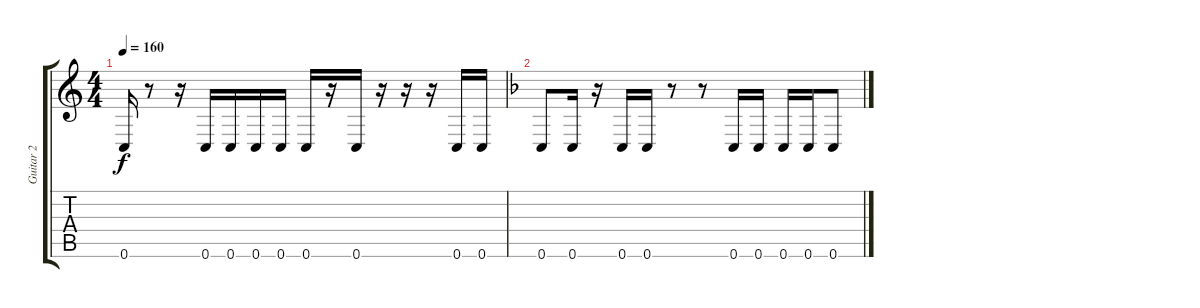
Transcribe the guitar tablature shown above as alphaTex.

\track ("Guitar 2" "Guitar 2") {instrument overdrivenguitar}
\staff {score tabs}
\tuning (D4 A3 F3 C3 G2 C2) {hide}
\ts (4 4)
\tempo 160
\clef g2
\ks c
0.6{t}.16{dy f} r.8 r.16 0.6.16 0.6.16 0.6.16 0.6.16 0.6.16 r.16 0.6.16 r.16 r.16 r.16 0.6.16 0.6.16 |
\ks dminor
0.6.8 0.6.16 r.16 0.6.16 0.6.16 r.8 r.8 0.6.16 0.6.16 0.6.16 0.6.16 0.6.8
